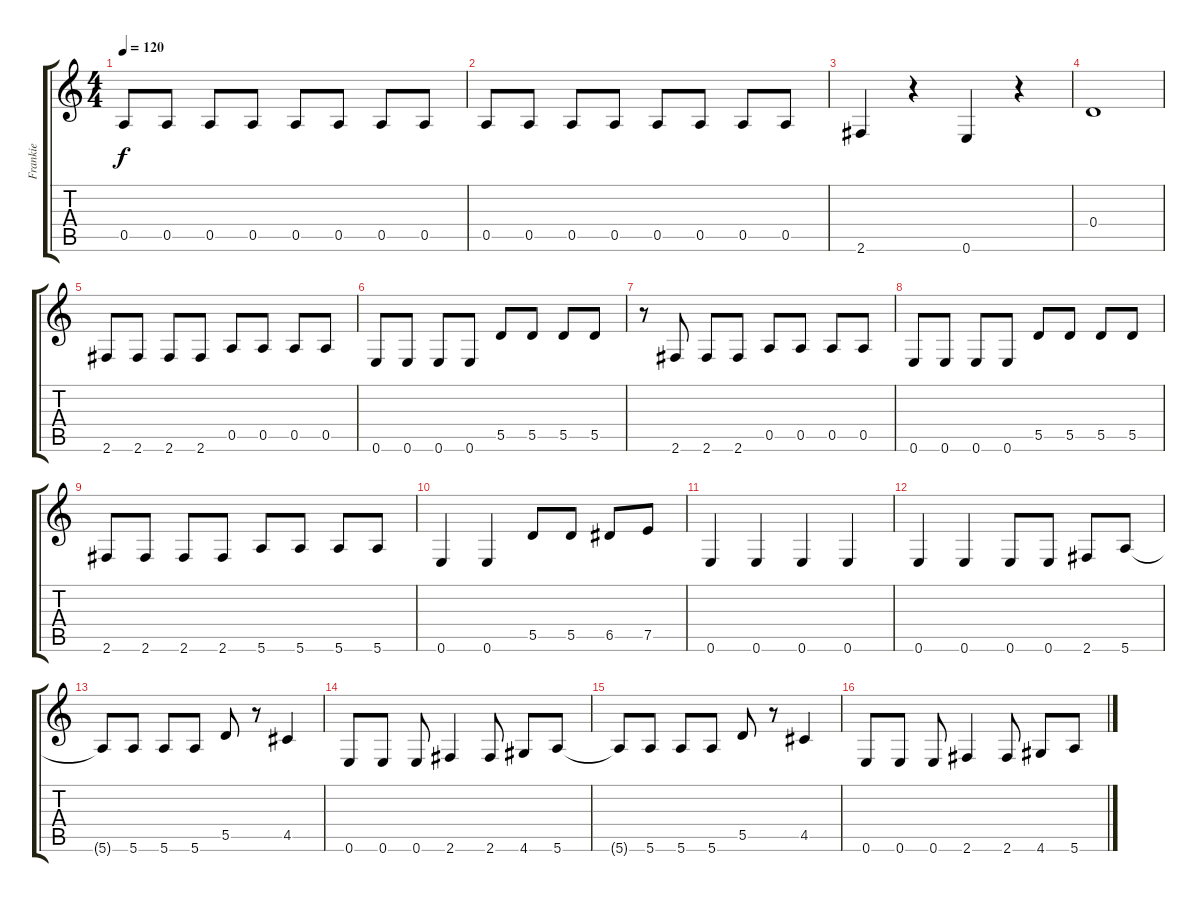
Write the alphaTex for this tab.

\track ("Frankie" "Frankie") {instrument electricbasspick}
\staff {score tabs}
\tuning (E4 B3 G3 D3 A2 E2) {hide}
\ts (4 4)
\tempo 120
\clef g2
\ks c
0.5.8{dy f} 0.5.8 0.5.8 0.5.8 0.5.8 0.5.8 0.5.8 0.5.8 |
0.5.8 0.5.8 0.5.8 0.5.8 0.5.8 0.5.8 0.5.8 0.5.8 |
2.6.4 r.4 0.6.4 r.4 |
0.4.1 |
2.6.8 2.6.8 2.6.8 2.6.8 0.5.8 0.5.8 0.5.8 0.5.8 |
0.6.8 0.6.8 0.6.8 0.6.8 5.5.8 5.5.8 5.5.8 5.5.8 |
r.8 2.6.8 2.6.8 2.6.8 0.5.8 0.5.8 0.5.8 0.5.8 |
0.6.8 0.6.8 0.6.8 0.6.8 5.5.8 5.5.8 5.5.8 5.5.8 |
2.6.8 2.6.8 2.6.8 2.6.8 5.6.8 5.6.8 5.6.8 5.6.8 |
0.6.4 0.6.4 5.5.8 5.5.8 6.5.8 7.5.8 |
0.6.4 0.6.4 0.6.4 0.6.4 |
0.6.4 0.6.4 0.6.8 0.6.8 2.6.8 5.6.8 |
5.6{t}.8 5.6.8 5.6.8 5.6.8 5.5.8 r.8 4.5.4 |
0.6.8 0.6.8 0.6.8 2.6.4 2.6.8 4.6.8 5.6.8 |
5.6{t}.8 5.6.8 5.6.8 5.6.8 5.5.8 r.8 4.5.4 |
0.6.8 0.6.8 0.6.8 2.6.4 2.6.8 4.6.8 5.6.8
